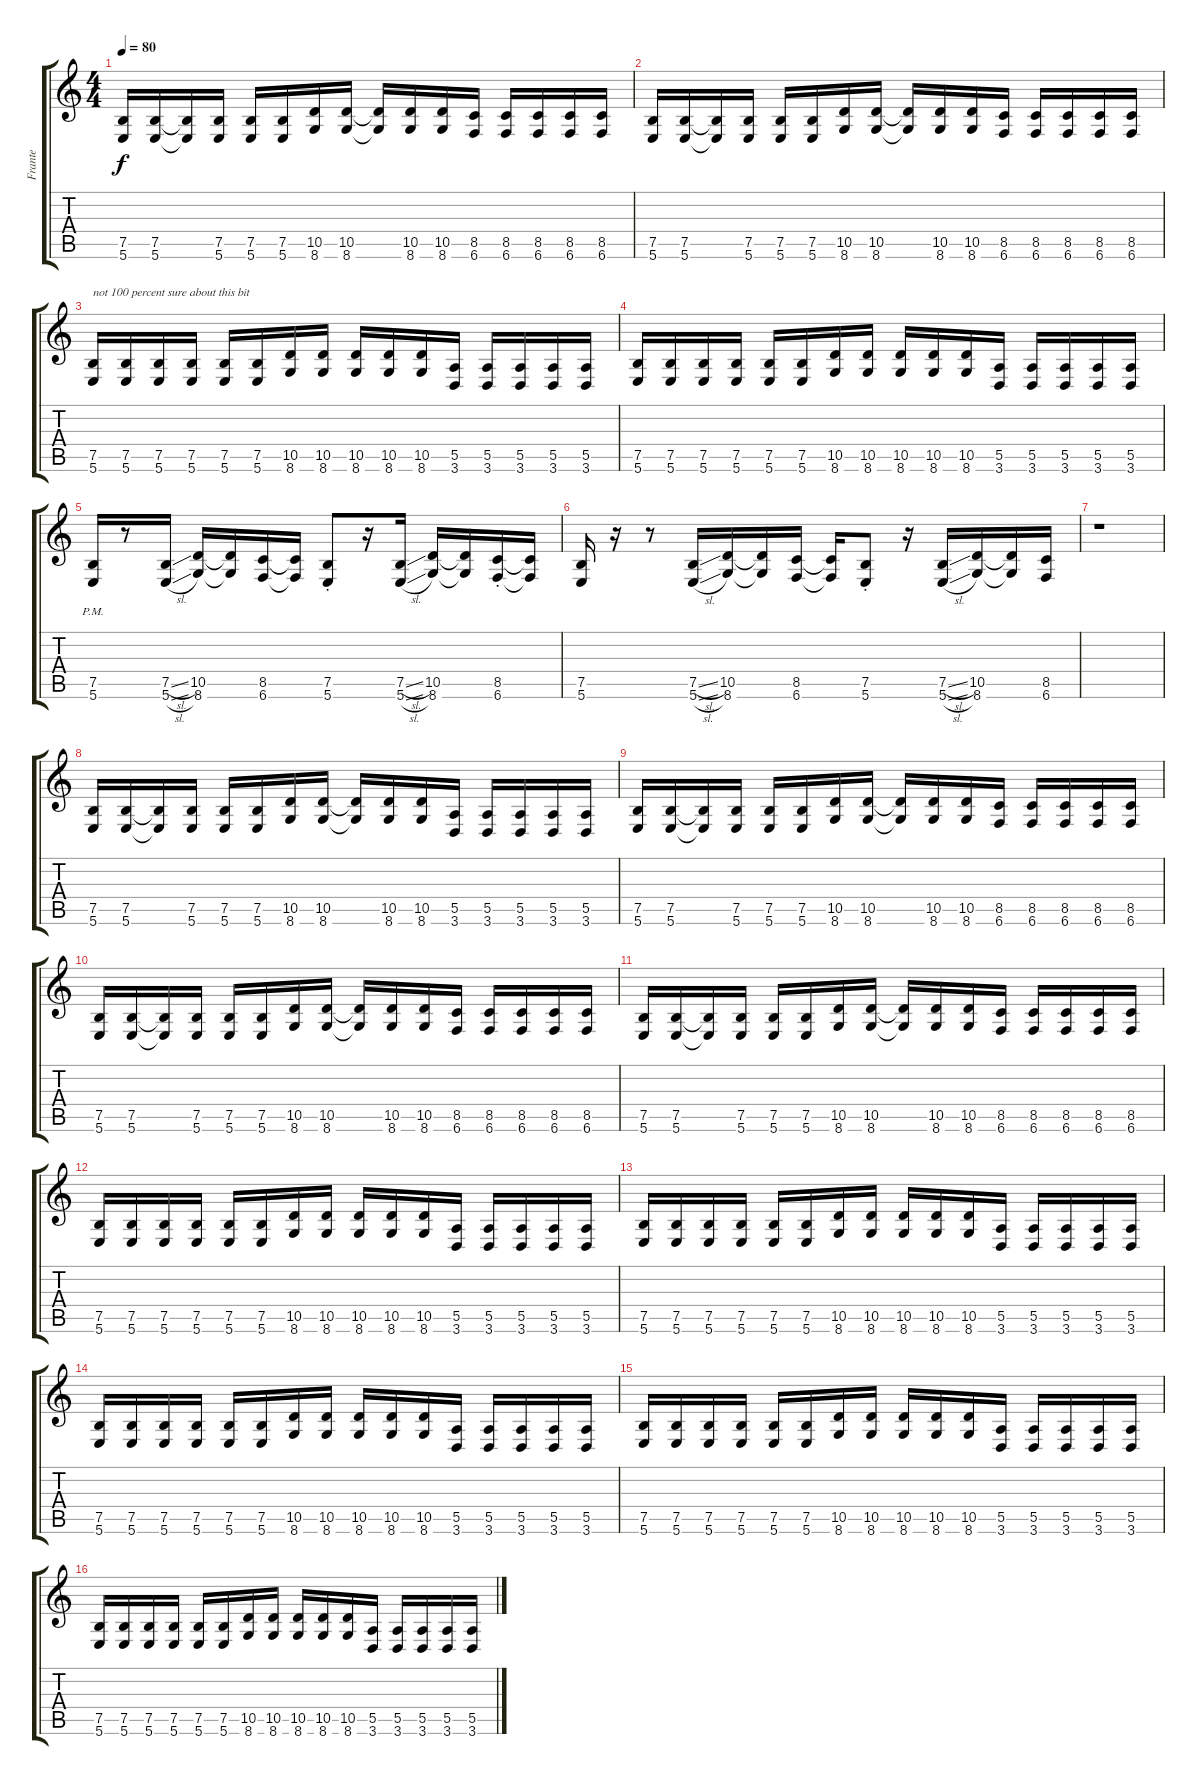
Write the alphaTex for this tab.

\track ("Frante" "Frante") {instrument distortionguitar}
\staff {score tabs}
\tuning (B3 Gb3 D3 A2 E2 B1) {hide}
\ts (4 4)
\tempo 80
\clef g2
\ks c
(7.5 5.6).16{dy f} (7.5 5.6).16 (7.5{t} 5.6{t}).16 (7.5 5.6).16 (7.5 5.6).16 (7.5 5.6).16 (10.5 8.6).16 (10.5 8.6).16 (10.5{t} 8.6{t}).16 (10.5 8.6).16 (10.5 8.6).16 (8.5 6.6).16 (8.5 6.6).16 (8.5 6.6).16 (8.5 6.6).16 (8.5 6.6).16 |
(7.5 5.6).16 (7.5 5.6).16 (7.5{t} 5.6{t}).16 (7.5 5.6).16 (7.5 5.6).16 (7.5 5.6).16 (10.5 8.6).16 (10.5 8.6).16 (10.5{t} 8.6{t}).16 (10.5 8.6).16 (10.5 8.6).16 (8.5 6.6).16 (8.5 6.6).16 (8.5 6.6).16 (8.5 6.6).16 (8.5 6.6).16 |
(7.5 5.6).16{txt "not 100 percent sure about this bit"} (7.5 5.6).16 (7.5 5.6).16 (7.5 5.6).16 (7.5 5.6).16 (7.5 5.6).16 (10.5 8.6).16 (10.5 8.6).16 (10.5 8.6).16 (10.5 8.6).16 (10.5 8.6).16 (5.5 3.6).16 (5.5 3.6).16 (5.5 3.6).16 (5.5 3.6).16 (5.5 3.6).16 |
(7.5 5.6).16 (7.5 5.6).16 (7.5 5.6).16 (7.5 5.6).16 (7.5 5.6).16 (7.5 5.6).16 (10.5 8.6).16 (10.5 8.6).16 (10.5 8.6).16 (10.5 8.6).16 (10.5 8.6).16 (5.5 3.6).16 (5.5 3.6).16 (5.5 3.6).16 (5.5 3.6).16 (5.5 3.6).16 |
(7.5{pm} 5.6{pm}).16 r.8 (7.5{sl} 5.6{sl}).16 (10.5 8.6).16 (10.5{t} 8.6{t}).16 (8.5 6.6).16 (8.5{t} 6.6{t}).16 (7.5{st} 5.6{st}).8 r.16 (7.5{sl} 5.6{sl}).16 (10.5 8.6).16 (10.5{t} 8.6{t}).16 (8.5{st} 6.6{st}).16 (8.5{t} 6.6{t}).16 |
(7.5 5.6).16 r.16 r.8 (7.5{sl} 5.6{sl}).16 (10.5 8.6).16 (10.5{t} 8.6{t}).16 (8.5 6.6).16 (8.5{t} 6.6{t}).16 (7.5{st} 5.6{st}).8 r.16 (7.5{sl} 5.6{sl}).16 (10.5 8.6).16 (10.5{t} 8.6{t}).16 (8.5 6.6).16 |
r.1 |
(7.5 5.6).16 (7.5 5.6).16 (7.5{t} 5.6{t}).16 (7.5 5.6).16 (7.5 5.6).16 (7.5 5.6).16 (10.5 8.6).16 (10.5 8.6).16 (10.5{t} 8.6{t}).16 (10.5 8.6).16 (10.5 8.6).16 (5.5 3.6).16 (5.5 3.6).16 (5.5 3.6).16 (5.5 3.6).16 (5.5 3.6).16 |
(7.5 5.6).16 (7.5 5.6).16 (7.5{t} 5.6{t}).16 (7.5 5.6).16 (7.5 5.6).16 (7.5 5.6).16 (10.5 8.6).16 (10.5 8.6).16 (10.5{t} 8.6{t}).16 (10.5 8.6).16 (10.5 8.6).16 (8.5 6.6).16 (8.5 6.6).16 (8.5 6.6).16 (8.5 6.6).16 (8.5 6.6).16 |
(7.5 5.6).16 (7.5 5.6).16 (7.5{t} 5.6{t}).16 (7.5 5.6).16 (7.5 5.6).16 (7.5 5.6).16 (10.5 8.6).16 (10.5 8.6).16 (10.5{t} 8.6{t}).16 (10.5 8.6).16 (10.5 8.6).16 (8.5 6.6).16 (8.5 6.6).16 (8.5 6.6).16 (8.5 6.6).16 (8.5 6.6).16 |
(7.5 5.6).16 (7.5 5.6).16 (7.5{t} 5.6{t}).16 (7.5 5.6).16 (7.5 5.6).16 (7.5 5.6).16 (10.5 8.6).16 (10.5 8.6).16 (10.5{t} 8.6{t}).16 (10.5 8.6).16 (10.5 8.6).16 (8.5 6.6).16 (8.5 6.6).16 (8.5 6.6).16 (8.5 6.6).16 (8.5 6.6).16 |
(7.5 5.6).16 (7.5 5.6).16 (7.5 5.6).16 (7.5 5.6).16 (7.5 5.6).16 (7.5 5.6).16 (10.5 8.6).16 (10.5 8.6).16 (10.5 8.6).16 (10.5 8.6).16 (10.5 8.6).16 (5.5 3.6).16 (5.5 3.6).16 (5.5 3.6).16 (5.5 3.6).16 (5.5 3.6).16 |
(7.5 5.6).16 (7.5 5.6).16 (7.5 5.6).16 (7.5 5.6).16 (7.5 5.6).16 (7.5 5.6).16 (10.5 8.6).16 (10.5 8.6).16 (10.5 8.6).16 (10.5 8.6).16 (10.5 8.6).16 (5.5 3.6).16 (5.5 3.6).16 (5.5 3.6).16 (5.5 3.6).16 (5.5 3.6).16 |
(7.5 5.6).16 (7.5 5.6).16 (7.5 5.6).16 (7.5 5.6).16 (7.5 5.6).16 (7.5 5.6).16 (10.5 8.6).16 (10.5 8.6).16 (10.5 8.6).16 (10.5 8.6).16 (10.5 8.6).16 (5.5 3.6).16 (5.5 3.6).16 (5.5 3.6).16 (5.5 3.6).16 (5.5 3.6).16 |
(7.5 5.6).16 (7.5 5.6).16 (7.5 5.6).16 (7.5 5.6).16 (7.5 5.6).16 (7.5 5.6).16 (10.5 8.6).16 (10.5 8.6).16 (10.5 8.6).16 (10.5 8.6).16 (10.5 8.6).16 (5.5 3.6).16 (5.5 3.6).16 (5.5 3.6).16 (5.5 3.6).16 (5.5 3.6).16 |
(7.5 5.6).16 (7.5 5.6).16 (7.5 5.6).16 (7.5 5.6).16 (7.5 5.6).16 (7.5 5.6).16 (10.5 8.6).16 (10.5 8.6).16 (10.5 8.6).16 (10.5 8.6).16 (10.5 8.6).16 (5.5 3.6).16 (5.5 3.6).16 (5.5 3.6).16 (5.5 3.6).16 (5.5 3.6).16
